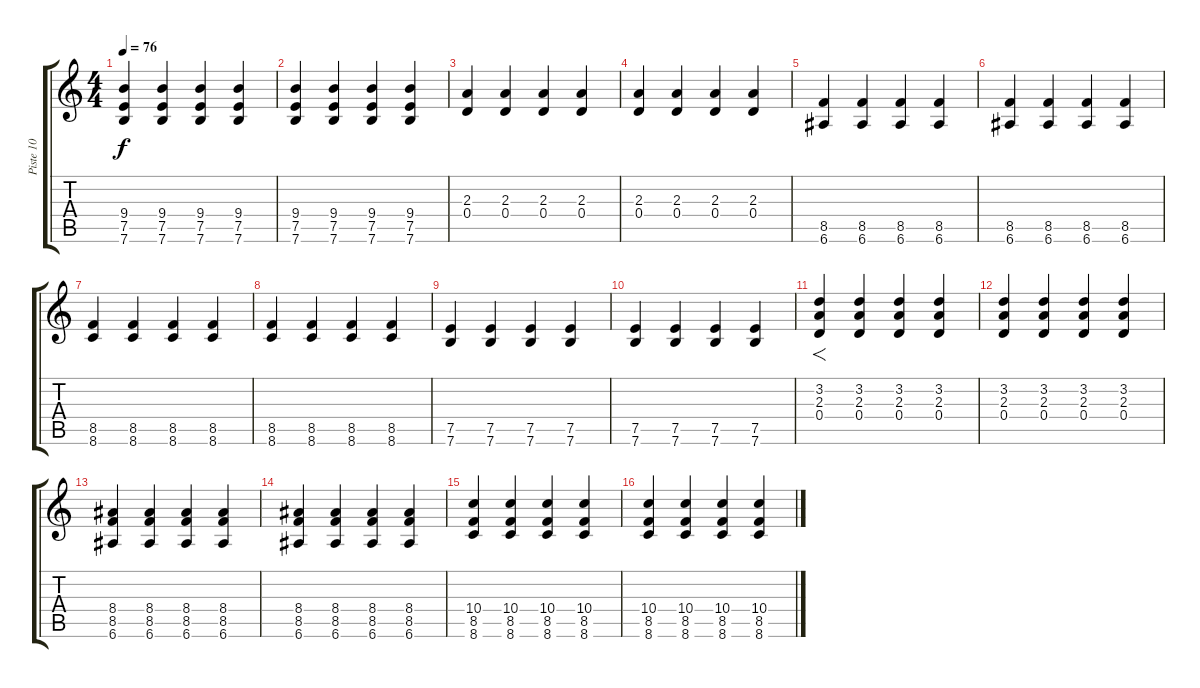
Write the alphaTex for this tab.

\track ("Piste 10" "Piste 10") {instrument electricguitarclean}
\staff {score tabs}
\tuning (E4 B3 G3 D3 A2 E2) {hide}
\ts (4 4)
\tempo 76
\clef g2
\ks c
(9.4 7.5 7.6).4{dy f} (9.4 7.5 7.6).4 (9.4 7.5 7.6).4 (9.4 7.5 7.6).4 |
(9.4 7.5 7.6).4 (9.4 7.5 7.6).4 (9.4 7.5 7.6).4 (9.4 7.5 7.6).4 |
(2.3 0.4).4 (2.3 0.4).4 (2.3 0.4).4 (2.3 0.4).4 |
(2.3 0.4).4 (2.3 0.4).4 (2.3 0.4).4 (2.3 0.4).4 |
(8.5 6.6).4 (8.5 6.6).4 (8.5 6.6).4 (8.5 6.6).4 |
(8.5 6.6).4 (8.5 6.6).4 (8.5 6.6).4 (8.5 6.6).4 |
(8.5 8.6).4 (8.5 8.6).4 (8.5 8.6).4 (8.5 8.6).4 |
(8.5 8.6).4 (8.5 8.6).4 (8.5 8.6).4 (8.5 8.6).4 |
(7.5 7.6).4 (7.5 7.6).4 (7.5 7.6).4 (7.5 7.6).4 |
(7.5 7.6).4 (7.5 7.6).4 (7.5 7.6).4 (7.5 7.6).4 |
(3.2 2.3 0.4).4{f} (3.2 2.3 0.4).4 (3.2 2.3 0.4).4 (3.2 2.3 0.4).4 |
(3.2 2.3 0.4).4 (3.2 2.3 0.4).4 (3.2 2.3 0.4).4 (3.2 2.3 0.4).4 |
(8.4 8.5 6.6).4 (8.4 8.5 6.6).4 (8.4 8.5 6.6).4 (8.4 8.5 6.6).4 |
(8.4 8.5 6.6).4 (8.4 8.5 6.6).4 (8.4 8.5 6.6).4 (8.4 8.5 6.6).4 |
(10.4 8.5 8.6).4 (10.4 8.5 8.6).4 (10.4 8.5 8.6).4 (10.4 8.5 8.6).4 |
(10.4 8.5 8.6).4 (10.4 8.5 8.6).4 (10.4 8.5 8.6).4 (10.4 8.5 8.6).4
